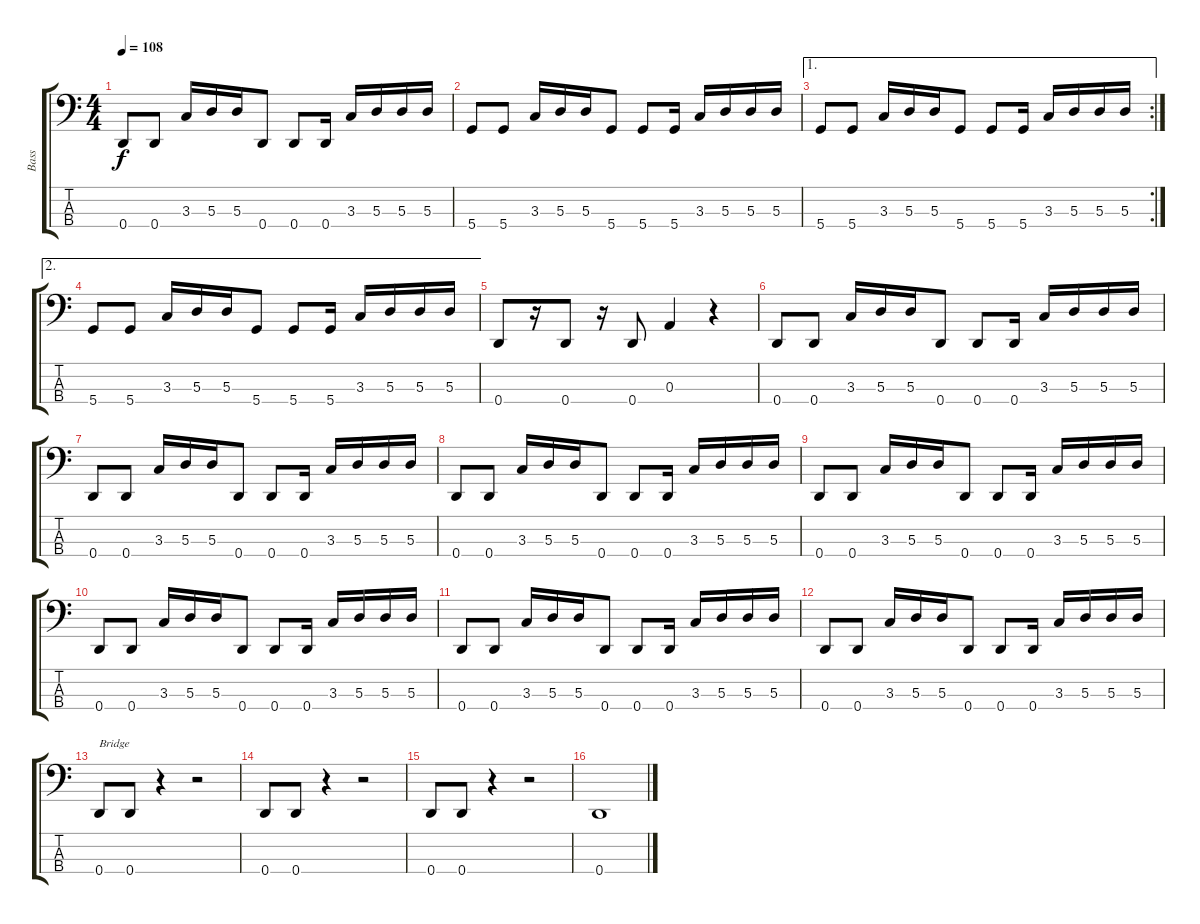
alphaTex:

\track ("Bass" "Bass") {instrument electricbasspick}
\staff {score tabs}
\tuning (G2 D2 A1 D1) {hide}
\ts (4 4)
\tempo 108
\clef f4
\ks c
0.4.8{dy f} 0.4.8 3.3.16 5.3.16 5.3.16 0.4.8 0.4.8 0.4.16 3.3.16 5.3.16 5.3.16 5.3.16 |
5.4.8 5.4.8 3.3.16 5.3.16 5.3.16 5.4.8 5.4.8 5.4.16 3.3.16 5.3.16 5.3.16 5.3.16 |
\ae 1
\rc 2
5.4.8 5.4.8 3.3.16 5.3.16 5.3.16 5.4.8 5.4.8 5.4.16 3.3.16 5.3.16 5.3.16 5.3.16 |
\ae 2
5.4.8 5.4.8 3.3.16 5.3.16 5.3.16 5.4.8 5.4.8 5.4.16 3.3.16 5.3.16 5.3.16 5.3.16 |
0.4.8 r.16 0.4.8 r.16 0.4.8 0.3.4 r.4 |
0.4.8 0.4.8 3.3.16 5.3.16 5.3.16 0.4.8 0.4.8 0.4.16 3.3.16 5.3.16 5.3.16 5.3.16 |
0.4.8 0.4.8 3.3.16 5.3.16 5.3.16 0.4.8 0.4.8 0.4.16 3.3.16 5.3.16 5.3.16 5.3.16 |
0.4.8 0.4.8 3.3.16 5.3.16 5.3.16 0.4.8 0.4.8 0.4.16 3.3.16 5.3.16 5.3.16 5.3.16 |
0.4.8 0.4.8 3.3.16 5.3.16 5.3.16 0.4.8 0.4.8 0.4.16 3.3.16 5.3.16 5.3.16 5.3.16 |
0.4.8 0.4.8 3.3.16 5.3.16 5.3.16 0.4.8 0.4.8 0.4.16 3.3.16 5.3.16 5.3.16 5.3.16 |
0.4.8 0.4.8 3.3.16 5.3.16 5.3.16 0.4.8 0.4.8 0.4.16 3.3.16 5.3.16 5.3.16 5.3.16 |
0.4.8 0.4.8 3.3.16 5.3.16 5.3.16 0.4.8 0.4.8 0.4.16 3.3.16 5.3.16 5.3.16 5.3.16 |
0.4.8{txt "Bridge"} 0.4.8 r.4 r.2 |
0.4.8 0.4.8 r.4 r.2 |
0.4.8 0.4.8 r.4 r.2 |
0.4.1
